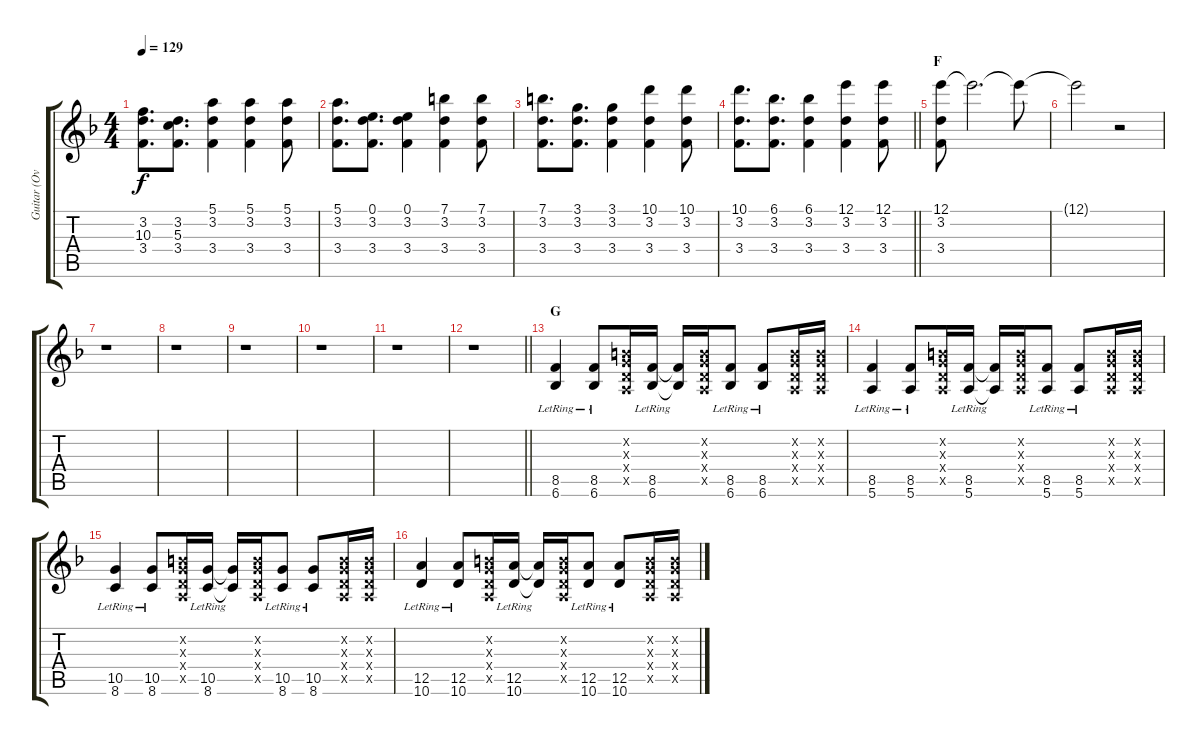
\track ("Guitar (Overdrive)" "Guitar (Ov") {instrument overdrivenguitar}
\staff {score tabs}
\tuning (E4 B3 G3 D3 A2 E2) {hide}
\ts (4 4)
\tempo 129
\clef g2
\ks f
(3.2 10.3 3.4).8{d dy f} (3.2 5.3 3.4).8{d} (5.1 3.2 3.4).4 (5.1 3.2 3.4).4 (5.1 3.2 3.4).8 |
(5.1 3.2 3.4).8{d} (0.1 3.2 3.4).8{d} (0.1 3.2 3.4).4 (7.1 3.2 3.4).4 (7.1 3.2 3.4).8 |
(7.1 3.2 3.4).8{d} (3.1 3.2 3.4).8{d} (3.1 3.2 3.4).4 (10.1 3.2 3.4).4 (10.1 3.2 3.4).8 |
\barLineRight lightlight
(10.1 3.2 3.4).8{d} (6.1 3.2 3.4).8{d} (6.1 3.2 3.4).4 (12.1 3.2 3.4).4 (12.1 3.2 3.4).8 |
\section ("" "F")
(12.1 3.2 3.4).8 12.1{t}.2{d} 12.1{t}.8 |
12.1{t}.2 r.2 |
r.1 |
r.1 |
r.1 |
r.1 |
r.1 |
\barLineRight lightlight
r.1 |
\section ("" "G")
(8.5{lr} 6.6{lr}).4 (8.5{lr} 6.6{lr}).8 (0.2{x} 0.3{x} 0.4{x} 0.5{x}).16 (8.5{lr} 6.6{lr}).16 (8.5{t} 6.6{t}).16 (0.2{x} 0.3{x} 0.4{x} 0.5{x}).16 (8.5{lr} 6.6{lr}).8 (8.5{lr} 6.6{lr}).8 (0.2{x} 0.3{x} 0.4{x} 0.5{x}).16 (0.2{x} 0.3{x} 0.4{x} 0.5{x}).16 |
(8.5{lr} 5.6{lr}).4 (8.5{lr} 5.6{lr}).8 (0.2{x} 0.3{x} 0.4{x} 0.5{x}).16 (8.5{lr} 5.6{lr}).16 (8.5{t} 5.6{t}).16 (0.2{x} 0.3{x} 0.4{x} 0.5{x}).16 (8.5{lr} 5.6{lr}).8 (8.5{lr} 5.6{lr}).8 (0.2{x} 0.3{x} 0.4{x} 0.5{x}).16 (0.2{x} 0.3{x} 0.4{x} 0.5{x}).16 |
(10.5{lr} 8.6{lr}).4 (10.5{lr} 8.6{lr}).8 (0.2{x} 0.3{x} 0.4{x} 0.5{x}).16 (10.5{lr} 8.6{lr}).16 (10.5{t} 8.6{t}).16 (0.2{x} 0.3{x} 0.4{x} 0.5{x}).16 (10.5{lr} 8.6{lr}).8 (10.5{lr} 8.6{lr}).8 (0.2{x} 0.3{x} 0.4{x} 0.5{x}).16 (0.2{x} 0.3{x} 0.4{x} 0.5{x}).16 |
(12.5{lr} 10.6{lr}).4 (12.5{lr} 10.6{lr}).8 (0.2{x} 0.3{x} 0.4{x} 0.5{x}).16 (12.5{lr} 10.6{lr}).16 (12.5{t} 10.6{t}).16 (0.2{x} 0.3{x} 0.4{x} 0.5{x}).16 (12.5{lr} 10.6{lr}).8 (12.5{lr} 10.6{lr}).8 (0.2{x} 0.3{x} 0.4{x} 0.5{x}).16 (0.2{x} 0.3{x} 0.4{x} 0.5{x}).16
